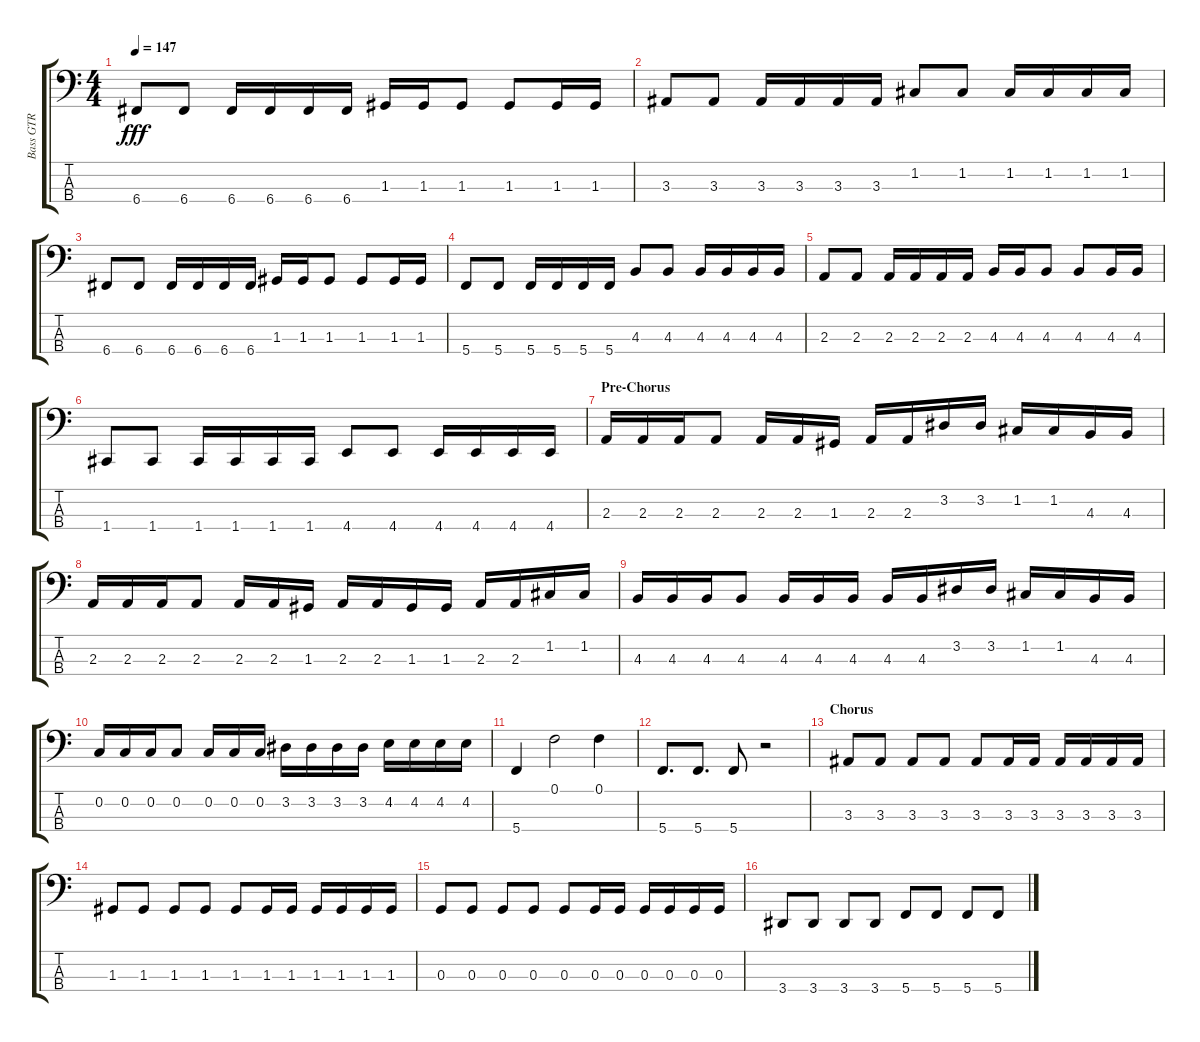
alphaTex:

\track ("Bass GTR" "Bass GTR") {instrument electricbassfinger}
\staff {score tabs}
\tuning (F2 C2 G1 C1) {hide}
\ts (4 4)
\tempo 147
\clef f4
\ks aminor
6.4.8{dy fff} 6.4.8 6.4.16 6.4.16 6.4.16 6.4.16 1.3.16 1.3.16 1.3.8 1.3.8 1.3.16 1.3.16 |
3.3.8 3.3.8 3.3.16 3.3.16 3.3.16 3.3.16 1.2.8 1.2.8 1.2.16 1.2.16 1.2.16 1.2.16 |
6.4.8 6.4.8 6.4.16 6.4.16 6.4.16 6.4.16 1.3.16 1.3.16 1.3.8 1.3.8 1.3.16 1.3.16 |
5.4.8 5.4.8 5.4.16 5.4.16 5.4.16 5.4.16 4.3.8 4.3.8 4.3.16 4.3.16 4.3.16 4.3.16 |
2.3.8 2.3.8 2.3.16 2.3.16 2.3.16 2.3.16 4.3.16 4.3.16 4.3.8 4.3.8 4.3.16 4.3.16 |
1.4.8 1.4.8 1.4.16 1.4.16 1.4.16 1.4.16 4.4.8 4.4.8 4.4.16 4.4.16 4.4.16 4.4.16 |
\section ("" "Pre-Chorus")
2.3.16 2.3.16 2.3.16 2.3.8 2.3.16 2.3.16 1.3.16 2.3.16 2.3.16 3.2.16 3.2.16 1.2.16 1.2.16 4.3.16 4.3.16 |
2.3.16 2.3.16 2.3.16 2.3.8 2.3.16 2.3.16 1.3.16 2.3.16 2.3.16 1.3.16 1.3.16 2.3.16 2.3.16 1.2.16 1.2.16 |
4.3.16 4.3.16 4.3.16 4.3.8 4.3.16 4.3.16 4.3.16 4.3.16 4.3.16 3.2.16 3.2.16 1.2.16 1.2.16 4.3.16 4.3.16 |
0.2.16 0.2.16 0.2.16 0.2.8 0.2.16 0.2.16 0.2.16 3.2.16 3.2.16 3.2.16 3.2.16 4.2.16 4.2.16 4.2.16 4.2.16 |
5.4.4 0.1.2 0.1.4 |
5.4.8{d} 5.4.8{d} 5.4.8 r.2 |
\section ("" "Chorus")
3.3.8 3.3.8 3.3.8 3.3.8 3.3.8 3.3.16 3.3.16 3.3.16 3.3.16 3.3.16 3.3.16 |
1.3.8 1.3.8 1.3.8 1.3.8 1.3.8 1.3.16 1.3.16 1.3.16 1.3.16 1.3.16 1.3.16 |
0.3.8 0.3.8 0.3.8 0.3.8 0.3.8 0.3.16 0.3.16 0.3.16 0.3.16 0.3.16 0.3.16 |
3.4.8 3.4.8 3.4.8 3.4.8 5.4.8 5.4.8 5.4.8 5.4.8
